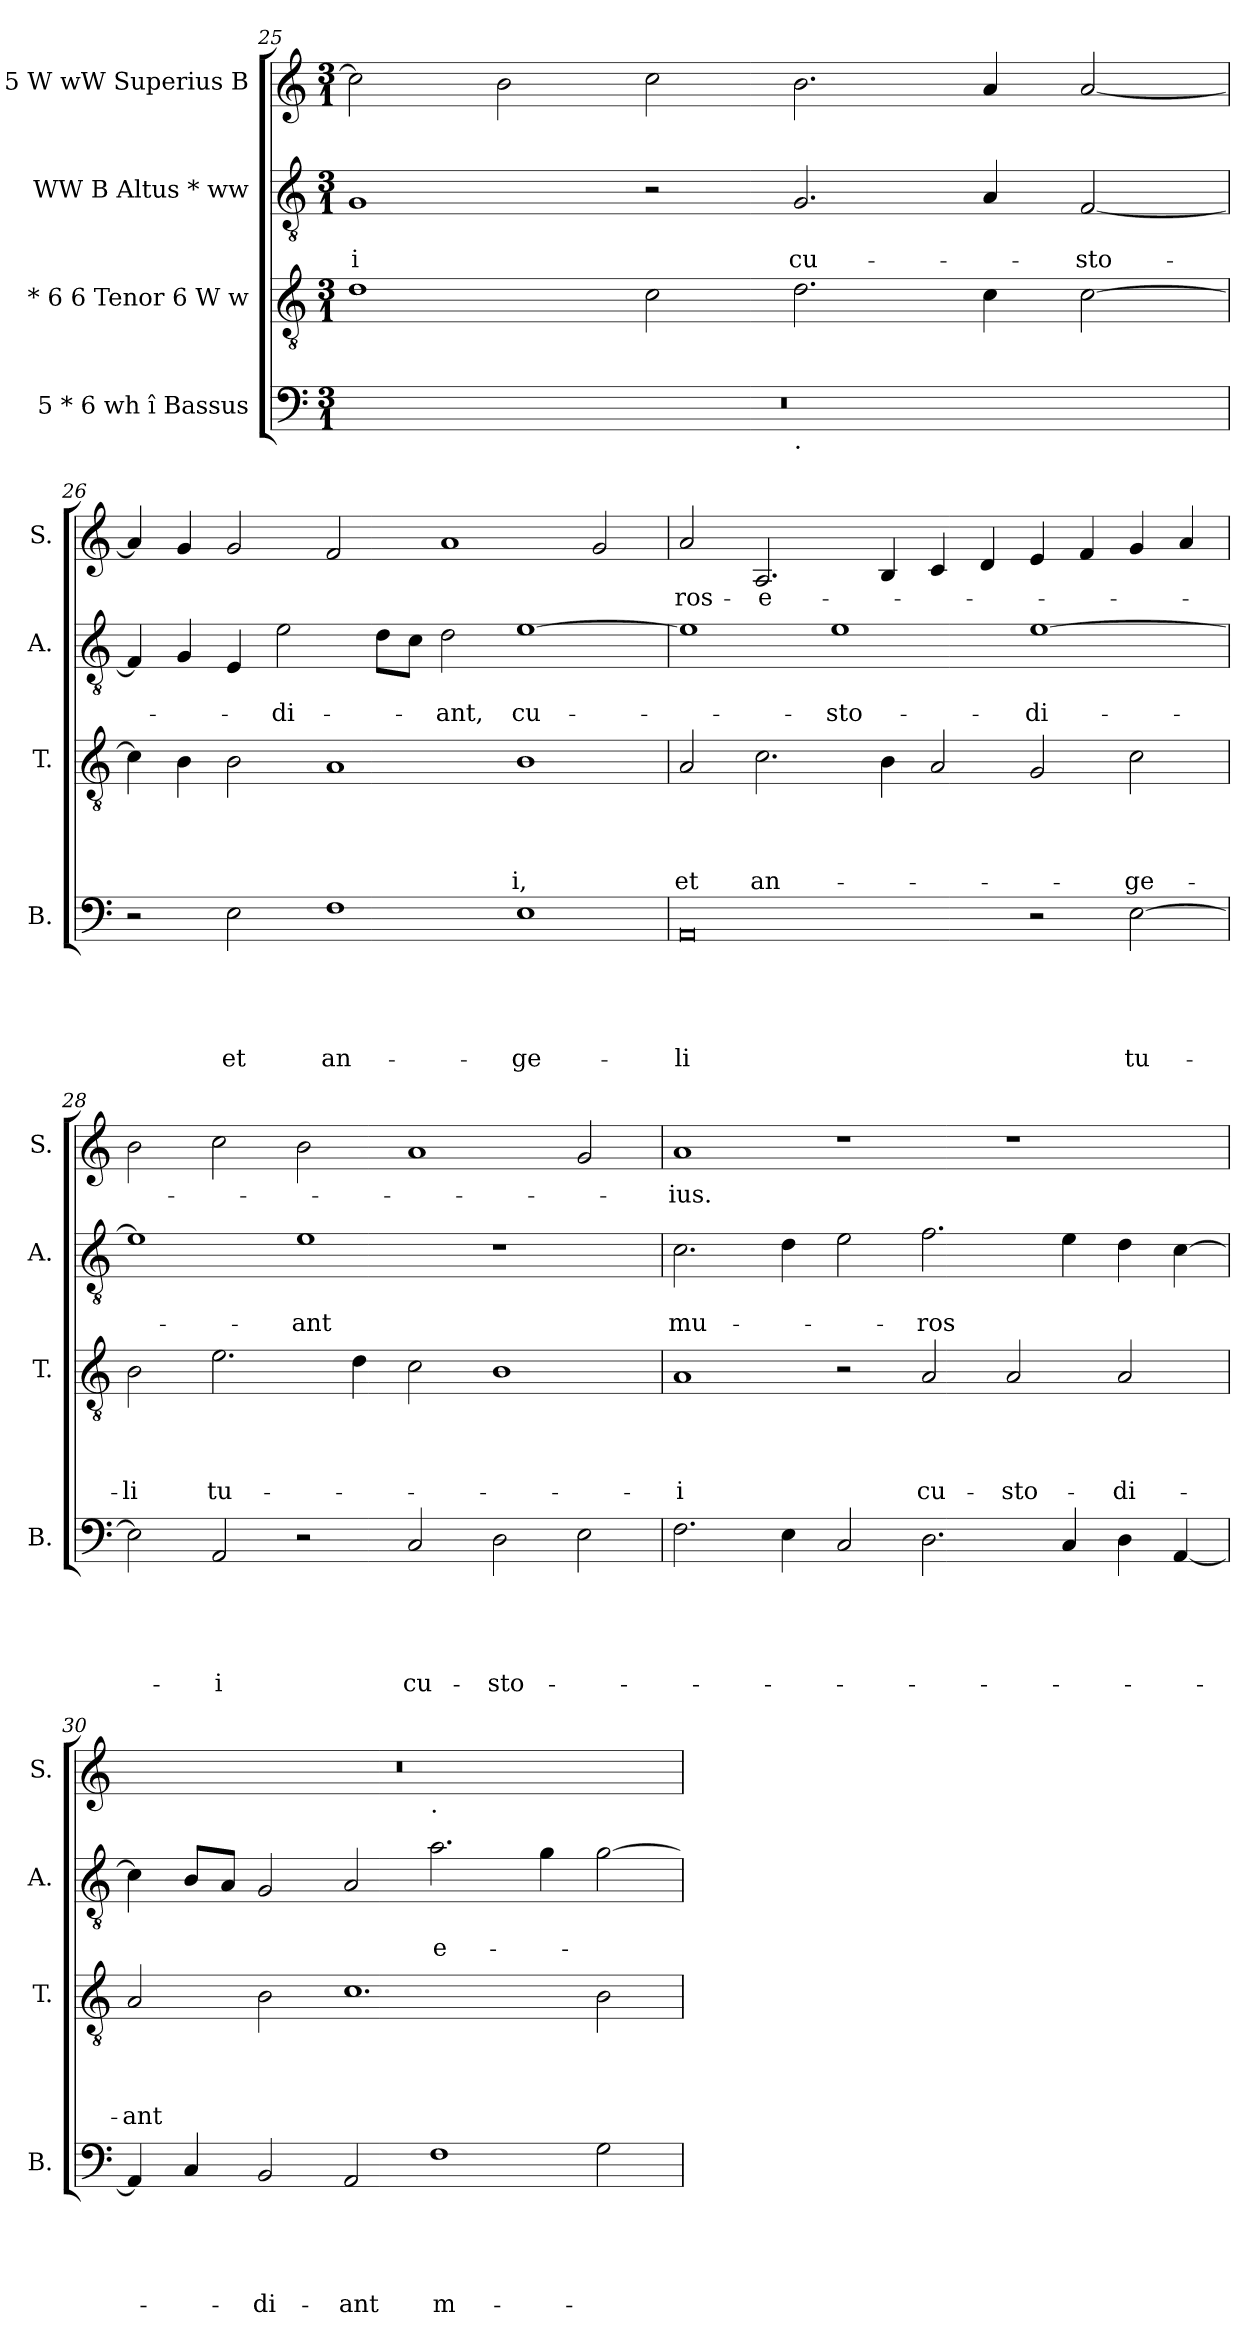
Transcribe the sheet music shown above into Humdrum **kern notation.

**kern	**text	**text	**text	**text	**text	**kern	**text	**text	**text	**text	**kern	**text	**text	**kern	**text
*part4	*part4	*part4	*part4	*part4	*part4	*part3	*part3	*part3	*part3	*part3	*part2	*part2	*part2	*part1	*part1
*staff4	*staff4	*staff4	*staff4	*staff4	*staff4	*staff3	*staff3	*staff3	*staff3	*staff3	*staff2	*staff2	*staff2	*staff1	*staff1
*I"5 * 6 wh î Bassus	*	*	*	*	*	*I"* 6 6 Tenor 6 W w	*	*	*	*	*I"WW B Altus * ww	*	*	*I"* 5 W wW Superius B	*
*I'B.	*	*	*	*	*	*I'T.	*	*	*	*	*I'A.	*	*	*I'S.	*
!!LO:LB:g=z
*clefF4	*	*	*	*	*	*clefGv2	*	*	*	*	*clefGv2	*	*	*clefG2	*
*k[]	*	*	*	*	*	*k[]	*	*	*	*	*k[]	*	*	*k[]	*
*C:	*	*	*	*	*	*C:	*	*	*	*	*C:	*	*	*C:	*
*M3/1	*	*	*	*	*	*M3/1	*	*	*	*	*M3/1	*	*	*M3/1	*
=25	=25	=25	=25	=25	=25	=25	=25	=25	=25	=25	=25	=25	=25	=25	=25
!	!	!	!	!	!	!	!	!	!	!	!	!	!LO:LY:b:rj	!	!
*^	*	*	*	*	*	*	*	*	*	*	*	*	*	*	*
0.r	1.ryy	.	.	.	.	.	1d	.	.	.	.	1G	.	-i	2cc\]	.
.	.	.	.	.	.	.	.	.	.	.	.	.	.	.	2b\	.
.	.	.	.	.	.	.	2c\	.	.	.	.	2r	.	.	2cc\	.
!	!LO:TX:b:t=.	!	!	!	!	!	!	!	!	!	!	!	!	!	!	!
!	!	!	!	!	!	!	!	!	!	!	!	!	!	!LO:LY:b	!	!
.	1.ryy	.	.	.	.	.	2.d\	.	.	.	.	2.G/	.	cu-	2.b\	.
.	.	.	.	.	.	.	4c\	.	.	.	.	4A/	.	.	4a/	.
!	!	!	!	!	!	!	!	!	!	!	!	!	!	!LO:LY:b	!	!
.	.	.	.	.	.	.	[>2c\	.	.	.	.	[<2F/	.	-sto-	[<2a/	.
*v	*v	*	*	*	*	*	*	*	*	*	*	*	*	*	*	*
=26	=26	=26	=26	=26	=26	=26	=26	=26	=26	=26	=26	=26	=26	=26	=26
2r	.	.	.	.	.	4c\]	.	.	.	.	4F/]	.	.	4a/]	.
.	.	.	.	.	.	4B\	.	.	.	.	4G/	.	.	4g/	.
!	!	!	!	!	!LO:LY:b	!	!	!	!	!	!	!	!	!	!
2E\	.	.	.	.	et	2B\	.	.	.	.	4E/	.	.	2g/	.
!	!	!	!	!	!	!	!	!	!	!	!	!	!LO:LY:b	!	!
.	.	.	.	.	.	.	.	.	.	.	2e\	.	-di-	.	.
!	!	!	!	!	!LO:LY:b	!	!	!	!	!	!	!	!	!	!
1F	.	.	.	.	an-	1A	.	.	.	.	.	.	.	2f/	.
.	.	.	.	.	.	.	.	.	.	.	8d\L	.	.	.	.
.	.	.	.	.	.	.	.	.	.	.	8c\J	.	.	.	.
!	!	!	!	!	!	!	!	!	!	!	!	!	!LO:LY:b	!	!
.	.	.	.	.	.	.	.	.	.	.	2d\	.	-ant,	1a	.
!	!	!	!	!	!LO:LY:b	!	!	!	!	!LO:LY:b	!	!	!LO:LY:b	!	!
1E	.	.	.	.	-ge-	1B	.	.	.	-i,	[>1e	.	cu-	.	.
.	.	.	.	.	.	.	.	.	.	.	.	.	.	2g/	.
=27	=27	=27	=27	=27	=27	=27	=27	=27	=27	=27	=27	=27	=27	=27	=27
!	!	!	!	!	!LO:LY:b:rj	!	!	!	!	!LO:LY:b	!	!	!	!	!LO:LY:b
0AA	.	.	.	.	-li	2A/	.	.	.	et	1e]	.	.	2a/	-ros-
!	!	!	!	!	!	!	!	!	!	!LO:LY:b	!	!	!	!	!LO:LY:b
.	.	.	.	.	.	2.c\	.	.	.	an-	.	.	.	2.A/	-e-
!	!	!	!	!	!	!	!	!	!	!	!	!	!LO:LY:b	!	!
.	.	.	.	.	.	.	.	.	.	.	1e	.	-sto-	.	.
.	.	.	.	.	.	4B\	.	.	.	.	.	.	.	4B/	.
.	.	.	.	.	.	2A/	.	.	.	.	.	.	.	4c/	.
.	.	.	.	.	.	.	.	.	.	.	.	.	.	4d/	.
!	!	!	!	!	!	!	!	!	!	!	!	!	!LO:LY:b	!	!
2r	.	.	.	.	.	2G/	.	.	.	.	[>1e	.	-di-	4e/	.
.	.	.	.	.	.	.	.	.	.	.	.	.	.	4f/	.
!	!	!	!	!	!LO:LY:b	!	!	!	!	!LO:LY:b	!	!	!	!	!
[>2E\	.	.	.	.	tu-	2c\	.	.	.	-ge-	.	.	.	4g/	.
.	.	.	.	.	.	.	.	.	.	.	.	.	.	4a/	.
!!LO:PB:g=z
=28	=28	=28	=28	=28	=28	=28	=28	=28	=28	=28	=28	=28	=28	=28	=28
!	!	!	!	!	!	!	!	!	!	!LO:LY:b	!	!	!	!	!
2E\]	.	.	.	.	.	2B\	.	.	.	-li	1e]	.	.	2b\	.
!	!	!	!	!	!LO:LY:b	!	!	!	!	!LO:LY:b	!	!	!	!	!
2AA/	.	.	.	.	-i	2.e\	.	.	.	tu-	.	.	.	2cc\	.
!	!	!	!	!	!	!	!	!	!	!	!	!	!LO:LY:b	!	!
2r	.	.	.	.	.	.	.	.	.	.	1e	.	-ant	2b\	.
.	.	.	.	.	.	4d\	.	.	.	.	.	.	.	.	.
!	!	!	!	!	!LO:LY:b	!	!	!	!	!	!	!	!	!	!
2C/	.	.	.	.	cu-	2c\	.	.	.	.	.	.	.	1a	.
!	!	!	!	!	!LO:LY:b	!	!	!	!	!	!	!	!	!	!
2D\	.	.	.	.	-sto-	1B	.	.	.	.	1r	.	.	.	.
2E\	.	.	.	.	.	.	.	.	.	.	.	.	.	2g/	.
=29	=29	=29	=29	=29	=29	=29	=29	=29	=29	=29	=29	=29	=29	=29	=29
!	!	!	!	!	!	!	!	!	!	!LO:LY:b:rj	!	!	!LO:LY:b	!	!LO:LY:b
2.F\	.	.	.	.	.	1A	.	.	.	-i	2.c\	.	mu-	1a	-ius.
4E\	.	.	.	.	.	.	.	.	.	.	4d\	.	.	.	.
2C/	.	.	.	.	.	2r	.	.	.	.	2e\	.	.	1r	.
!	!	!	!	!	!	!	!	!	!	!LO:LY:b	!	!	!LO:LY:b	!	!
2.D\	.	.	.	.	.	2A/	.	.	.	cu-	2.f\	.	-ros	.	.
!	!	!	!	!	!	!	!	!	!	!LO:LY:b	!	!	!	!	!
.	.	.	.	.	.	2A/	.	.	.	-sto-	.	.	.	1r	.
4C/	.	.	.	.	.	.	.	.	.	.	4e\	.	.	.	.
!	!	!	!	!	!	!	!	!	!	!LO:LY:b	!	!	!	!	!
4D\	.	.	.	.	.	2A/	.	.	.	-di-	4d\	.	.	.	.
[<4AA/	.	.	.	.	.	.	.	.	.	.	[>4c\	.	.	.	.
=30	=30	=30	=30	=30	=30	=30	=30	=30	=30	=30	=30	=30	=30	=30	=30
!	!	!	!	!	!	!	!	!	!	!LO:LY:b	!	!	!	!	!
*	*	*	*	*	*	*	*	*	*	*	*	*	*	*^	*
4AA/]	.	.	.	.	.	2A/	.	.	.	-ant	4c\]	.	.	0.r	1.ryy	.
4C/	.	.	.	.	.	.	.	.	.	.	8B/L	.	.	.	.	.
.	.	.	.	.	.	.	.	.	.	.	8A/J	.	.	.	.	.
!	!	!	!	!	!LO:LY:b	!	!	!	!	!	!	!	!	!	!	!
2BB/	.	.	.	.	-di-	2B\	.	.	.	.	2G/	.	.	.	.	.
!	!	!	!	!	!LO:LY:b	!	!	!	!	!	!	!	!	!	!	!
2AA/	.	.	.	.	-ant	1.c	.	.	.	.	2A/	.	.	.	.	.
!	!	!	!	!	!	!	!	!	!	!	!	!	!	!	!LO:TX:b:t=.	!
!	!	!	!	!	!LO:LY:b	!	!	!	!	!	!	!	!LO:LY:b	!	!	!
1F	.	.	.	.	m-	.	.	.	.	.	2.a\	.	e-	.	1.ryy	.
.	.	.	.	.	.	.	.	.	.	.	4g\	.	.	.	.	.
2G\	.	.	.	.	.	2B\	.	.	.	.	[<2g\	.	.	.	.	.
*	*	*	*	*	*	*	*	*	*	*	*	*	*	*v	*v	*
=	=	=	=	=	=	=	=	=	=	=	=	=	=	=	=
*-	*-	*-	*-	*-	*-	*-	*-	*-	*-	*-	*-	*-	*-	*-	*-
